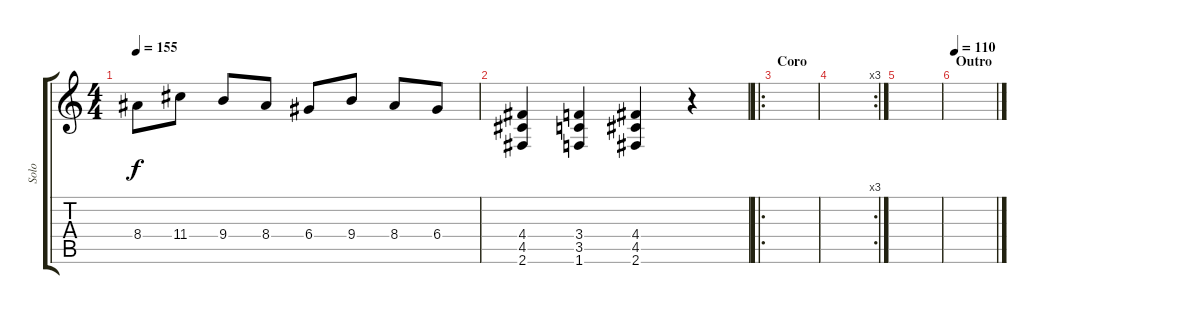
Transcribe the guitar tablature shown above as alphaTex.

\track ("Solo" "Solo") {instrument distortionguitar}
\staff {score tabs}
\tuning (E4 B3 G3 D3 A2 E2) {hide}
\ts (4 4)
\tempo 155
\clef g2
\ks c
8.4.8{dy f} 11.4.8 9.4.8 8.4.8 6.4.8 9.4.8 8.4.8 6.4.8 |
(4.4 4.5 2.6).4 (3.4 3.5 1.6).4 (4.4 4.5 2.6).4 r.4 |
\ro
\section ("" "Coro")
|
\rc 3
|
|
\section ("" "Outro")
\tempo 110
